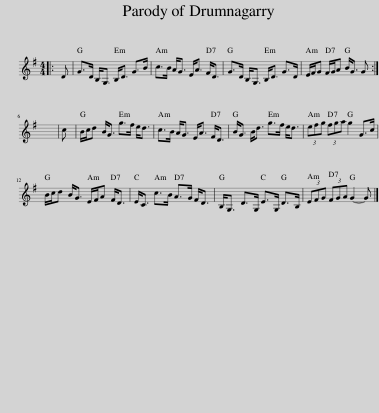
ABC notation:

X:1
L:1/8
M:4/4
I:linebreak $
K:G
V:1 treble
V:1
|: D | G>D B,<G, B,<D G>B | c>B A<G E<A F<D | G>D B,<G, B,<D G>D | E/F/G F/G/A B<G G :|$ %5
 x8 | c | B/c/d B<G g>f e<d | c>B A<G E<A F<D | B<G B<d g>f e<d | %10
 (3efg (3fga g2 G>c |$ B/c/d B<G E/F/A F<D | E<C c>B A>G F<D | B,<G, D>G, E>G, D>B, | (3EFG (3FGA G2- G |] %15
